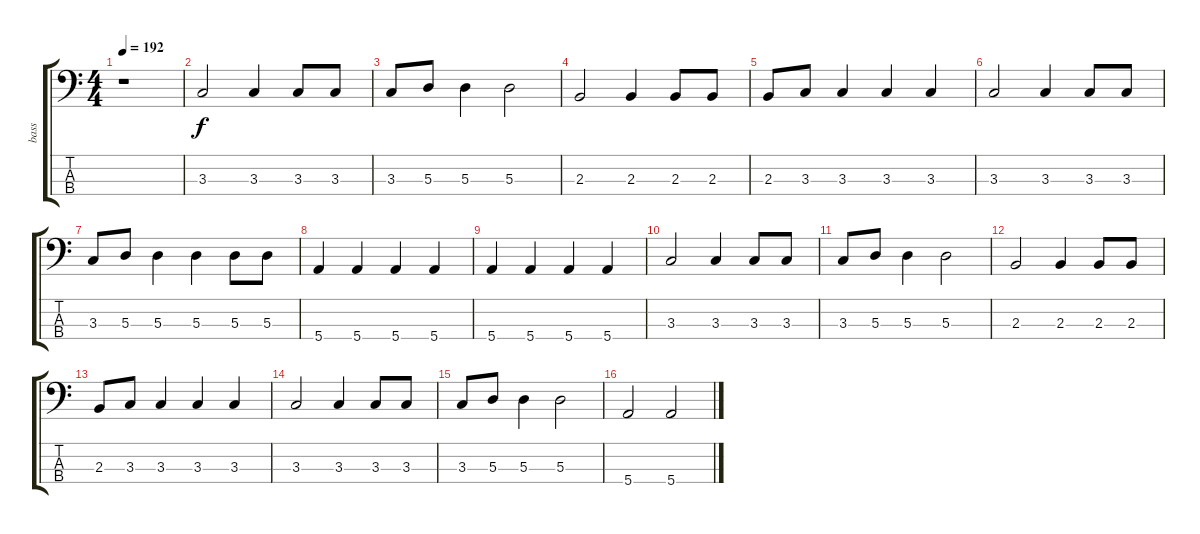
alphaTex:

\track ("bass" "bass") {instrument fretlessbass}
\staff {score tabs}
\tuning (G2 D2 A1 E1) {hide}
\ts (4 4)
\tempo 192
\clef f4
\ks c
r.1{dy f} |
3.3.2 3.3.4 3.3.8 3.3.8 |
3.3.8 5.3.8 5.3.4 5.3.2 |
2.3.2 2.3.4 2.3.8 2.3.8 |
2.3.8 3.3.8 3.3.4 3.3.4 3.3.4 |
3.3.2 3.3.4 3.3.8 3.3.8 |
3.3.8 5.3.8 5.3.4 5.3.4 5.3.8 5.3.8 |
5.4.4 5.4.4 5.4.4 5.4.4 |
5.4.4 5.4.4 5.4.4 5.4.4 |
3.3.2 3.3.4 3.3.8 3.3.8 |
3.3.8 5.3.8 5.3.4 5.3.2 |
2.3.2 2.3.4 2.3.8 2.3.8 |
2.3.8 3.3.8 3.3.4 3.3.4 3.3.4 |
3.3.2 3.3.4 3.3.8 3.3.8 |
3.3.8 5.3.8 5.3.4 5.3.2 |
5.4.2 5.4.2
